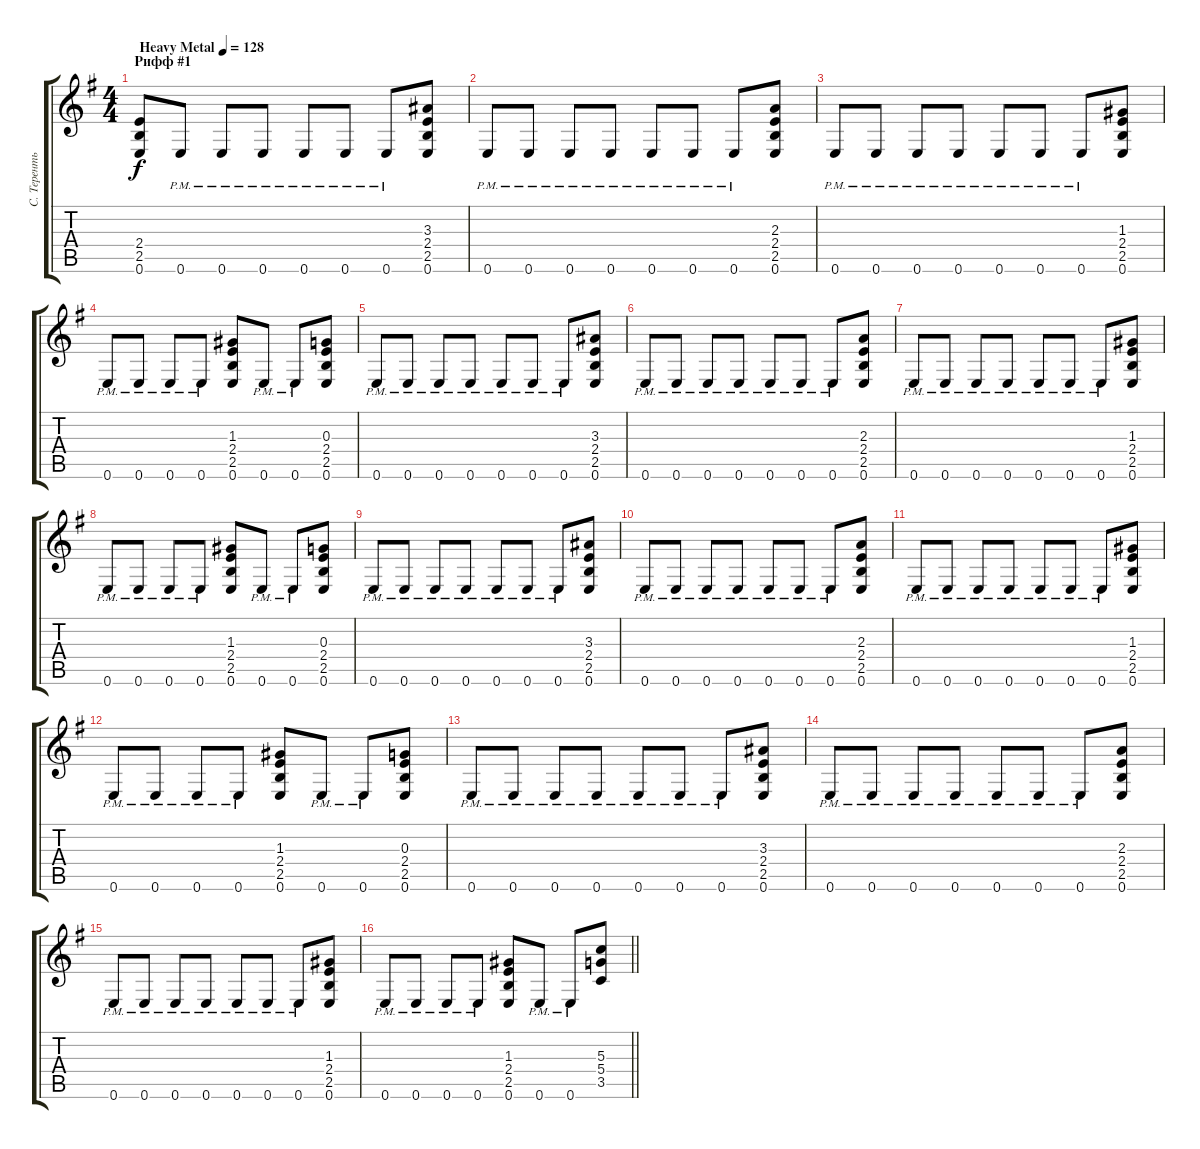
\track ("С. Терентьев" "С. Теренть") {instrument distortionguitar}
\staff {score tabs}
\tuning (E4 B3 G3 D3 A2 E2) {hide}
\ts (4 4)
\section ("" "Рифф #1")
\tempo (128 "Heavy Metal")
\clef g2
\ks g
(2.4 2.5 0.6).8{dy f instrument distortionguitar} 0.6{pm}.8 0.6{pm}.8 0.6{pm}.8 0.6{pm}.8 0.6{pm}.8 0.6{pm}.8 (3.3 2.4 2.5 0.6).8 |
0.6{pm}.8 0.6{pm}.8 0.6{pm}.8 0.6{pm}.8 0.6{pm}.8 0.6{pm}.8 0.6{pm}.8 (2.3 2.4 2.5 0.6).8 |
0.6{pm}.8 0.6{pm}.8 0.6{pm}.8 0.6{pm}.8 0.6{pm}.8 0.6{pm}.8 0.6{pm}.8 (1.3 2.4 2.5 0.6).8 |
0.6{pm}.8 0.6{pm}.8 0.6{pm}.8 0.6{pm}.8 (1.3 2.4 2.5 0.6).8 0.6{pm}.8 0.6{pm}.8 (0.3 2.4 2.5 0.6).8 |
0.6{pm}.8 0.6{pm}.8 0.6{pm}.8 0.6{pm}.8 0.6{pm}.8 0.6{pm}.8 0.6{pm}.8 (3.3 2.4 2.5 0.6).8 |
0.6{pm}.8 0.6{pm}.8 0.6{pm}.8 0.6{pm}.8 0.6{pm}.8 0.6{pm}.8 0.6{pm}.8 (2.3 2.4 2.5 0.6).8 |
0.6{pm}.8 0.6{pm}.8 0.6{pm}.8 0.6{pm}.8 0.6{pm}.8 0.6{pm}.8 0.6{pm}.8 (1.3 2.4 2.5 0.6).8 |
0.6{pm}.8 0.6{pm}.8 0.6{pm}.8 0.6{pm}.8 (1.3 2.4 2.5 0.6).8 0.6{pm}.8 0.6{pm}.8 (0.3 2.4 2.5 0.6).8 |
0.6{pm}.8 0.6{pm}.8 0.6{pm}.8 0.6{pm}.8 0.6{pm}.8 0.6{pm}.8 0.6{pm}.8 (3.3 2.4 2.5 0.6).8 |
0.6{pm}.8 0.6{pm}.8 0.6{pm}.8 0.6{pm}.8 0.6{pm}.8 0.6{pm}.8 0.6{pm}.8 (2.3 2.4 2.5 0.6).8 |
0.6{pm}.8 0.6{pm}.8 0.6{pm}.8 0.6{pm}.8 0.6{pm}.8 0.6{pm}.8 0.6{pm}.8 (1.3 2.4 2.5 0.6).8 |
0.6{pm}.8 0.6{pm}.8 0.6{pm}.8 0.6{pm}.8 (1.3 2.4 2.5 0.6).8 0.6{pm}.8 0.6{pm}.8 (0.3 2.4 2.5 0.6).8 |
0.6{pm}.8 0.6{pm}.8 0.6{pm}.8 0.6{pm}.8 0.6{pm}.8 0.6{pm}.8 0.6{pm}.8 (3.3 2.4 2.5 0.6).8 |
0.6{pm}.8 0.6{pm}.8 0.6{pm}.8 0.6{pm}.8 0.6{pm}.8 0.6{pm}.8 0.6{pm}.8 (2.3 2.4 2.5 0.6).8 |
0.6{pm}.8 0.6{pm}.8 0.6{pm}.8 0.6{pm}.8 0.6{pm}.8 0.6{pm}.8 0.6{pm}.8 (1.3 2.4 2.5 0.6).8 |
\barLineRight lightlight
0.6{pm}.8 0.6{pm}.8 0.6{pm}.8 0.6{pm}.8 (1.3 2.4 2.5 0.6).8 0.6{pm}.8 0.6{pm}.8 (5.3 5.4 3.5).8
